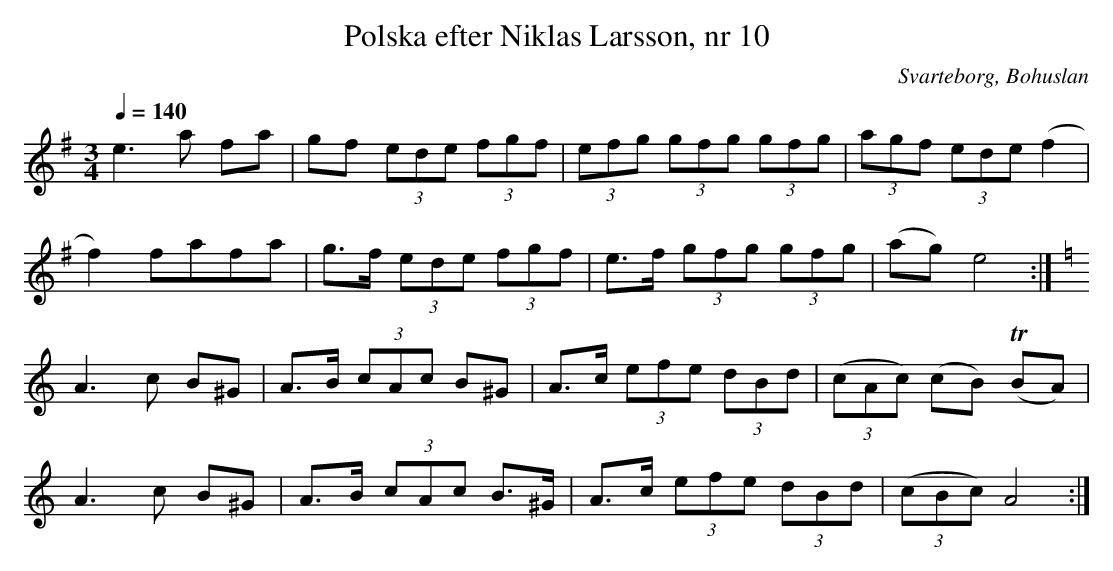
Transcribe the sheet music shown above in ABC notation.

X:1
T:Polska efter Niklas Larsson, nr 10
O:Svarteborg, Bohuslan
M: 3/4
L: 1/8
Q:1/4=140
K: Em
e2> a2 fa|gf (3ede (3fgf|(3efg (3gfg (3gfg|(3agf (3ede (f2|
f2) fafa|g>f (3ede (3fgf|e>f (3gfg (3gfg|(ag) e4:|
[K: Am]A2> c2 B^G|A>B (3cAc B^G|A>c (3efe (3dBd|(3(cAc) (cB) (TBA)|
A2> c2 B^G|A>B (3cAc B>^G|A>c (3efe (3dBd|(3(cBc) A4:|
